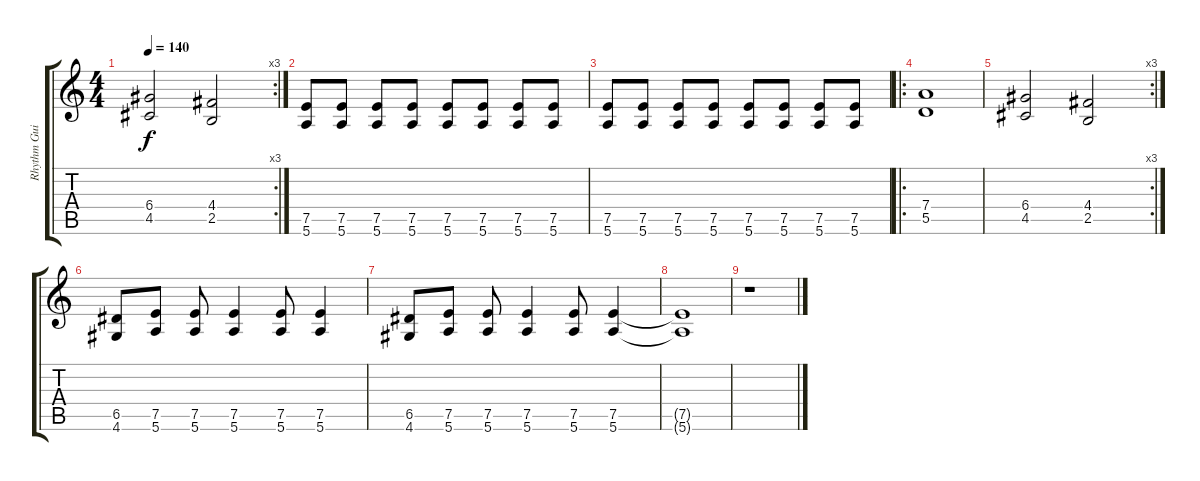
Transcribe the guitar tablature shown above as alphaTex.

\track ("Rhythm Guitar" "Rhythm Gui") {instrument distortionguitar}
\staff {score tabs}
\tuning (E4 B3 G3 D3 A2 E2) {hide}
\rc 3
\ts (4 4)
\tempo 140
\clef g2
\ks c
(6.4 4.5).2{dy f} (4.4 2.5).2 |
(7.5 5.6).8 (7.5 5.6).8 (7.5 5.6).8 (7.5 5.6).8 (7.5 5.6).8 (7.5 5.6).8 (7.5 5.6).8 (7.5 5.6).8 |
(7.5 5.6).8 (7.5 5.6).8 (7.5 5.6).8 (7.5 5.6).8 (7.5 5.6).8 (7.5 5.6).8 (7.5 5.6).8 (7.5 5.6).8 |
\ro
(7.4 5.5).1 |
\rc 3
(6.4 4.5).2 (4.4 2.5).2 |
(6.5 4.6).8 (7.5 5.6).8 (7.5 5.6).8 (7.5 5.6).4 (7.5 5.6).8 (7.5 5.6).4 |
(6.5 4.6).8 (7.5 5.6).8 (7.5 5.6).8 (7.5 5.6).4 (7.5 5.6).8 (7.5 5.6).4 |
(7.5{t} 5.6{t}).1 |
r.1
